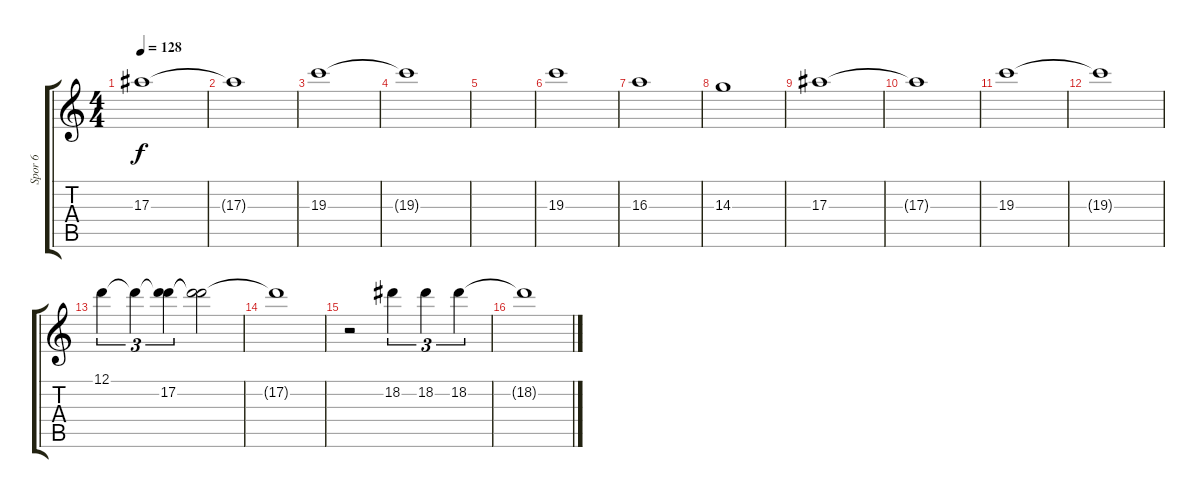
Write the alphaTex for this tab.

\track ("Spor 6" "Spor 6") {instrument distortionguitar}
\staff {score tabs}
\tuning (D4 A3 F3 C3 G2 C2) {hide}
\ts (4 4)
\tempo 128
\clef g2
\ks c
17.3.1{dy f} |
17.3{t}.1 |
19.3.1 |
19.3{t}.1 |
|
19.3.1 |
16.3.1 |
14.3.1 |
17.3.1 |
17.3{t}.1 |
19.3.1 |
19.3{t}.1 |
12.1.4{tu (3 2)} 12.1{t}.4{tu (3 2)} (12.1{t} 17.2).4{tu (3 2)} (12.1{t} 17.2{t}).2 |
17.2{t}.1 |
r.2 18.2.4{tu (3 2)} 18.2.4{tu (3 2)} 18.2.4{tu (3 2)} |
18.2{t}.1
